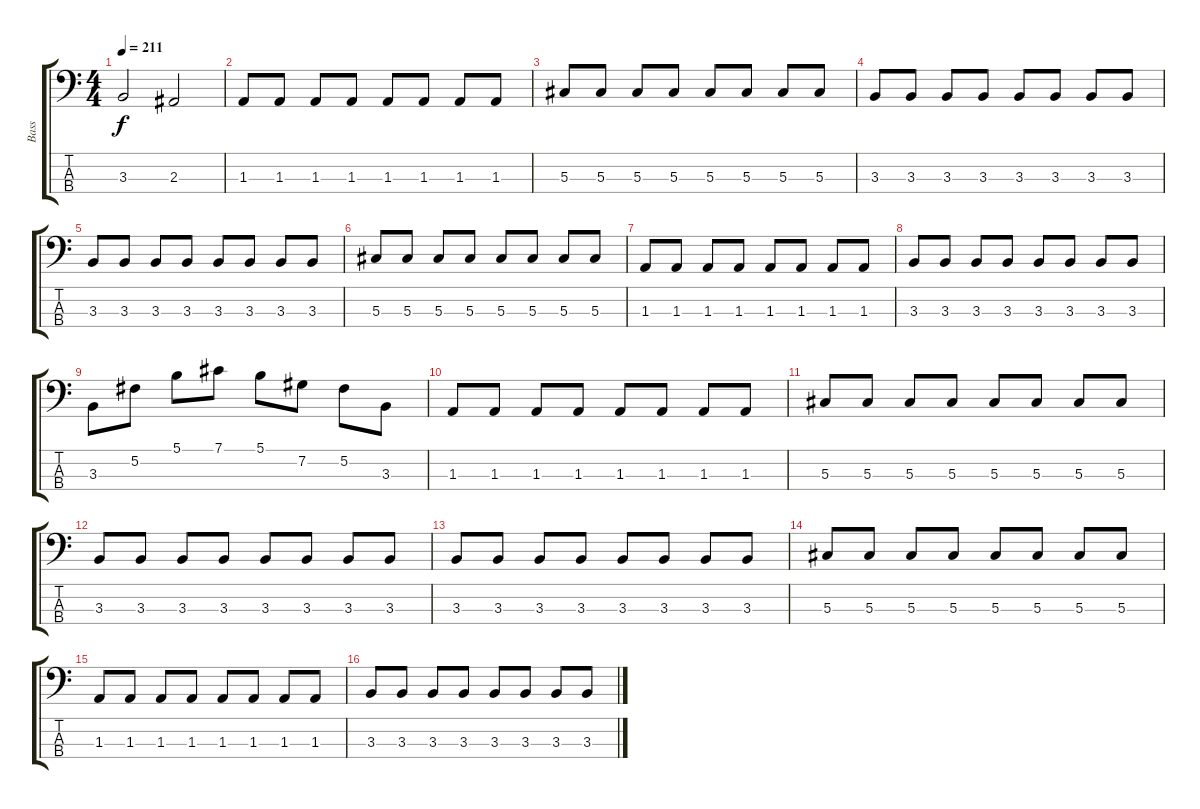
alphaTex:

\track ("Bass" "Bass") {instrument electricbassfinger}
\staff {score tabs}
\tuning (Gb2 Db2 Ab1 Eb1) {hide}
\ts (4 4)
\tempo 211
\clef f4
\ks c
3.3.2{dy f} 2.3.2 |
1.3.8 1.3.8 1.3.8 1.3.8 1.3.8 1.3.8 1.3.8 1.3.8 |
5.3.8 5.3.8 5.3.8 5.3.8 5.3.8 5.3.8 5.3.8 5.3.8 |
3.3.8 3.3.8 3.3.8 3.3.8 3.3.8 3.3.8 3.3.8 3.3.8 |
3.3.8 3.3.8 3.3.8 3.3.8 3.3.8 3.3.8 3.3.8 3.3.8 |
5.3.8 5.3.8 5.3.8 5.3.8 5.3.8 5.3.8 5.3.8 5.3.8 |
1.3.8 1.3.8 1.3.8 1.3.8 1.3.8 1.3.8 1.3.8 1.3.8 |
3.3.8 3.3.8 3.3.8 3.3.8 3.3.8 3.3.8 3.3.8 3.3.8 |
3.3.8 5.2.8 5.1.8 7.1.8 5.1.8 7.2.8 5.2.8 3.3.8 |
1.3.8 1.3.8 1.3.8 1.3.8 1.3.8 1.3.8 1.3.8 1.3.8 |
5.3.8 5.3.8 5.3.8 5.3.8 5.3.8 5.3.8 5.3.8 5.3.8 |
3.3.8 3.3.8 3.3.8 3.3.8 3.3.8 3.3.8 3.3.8 3.3.8 |
3.3.8 3.3.8 3.3.8 3.3.8 3.3.8 3.3.8 3.3.8 3.3.8 |
5.3.8 5.3.8 5.3.8 5.3.8 5.3.8 5.3.8 5.3.8 5.3.8 |
1.3.8 1.3.8 1.3.8 1.3.8 1.3.8 1.3.8 1.3.8 1.3.8 |
3.3.8 3.3.8 3.3.8 3.3.8 3.3.8 3.3.8 3.3.8 3.3.8
